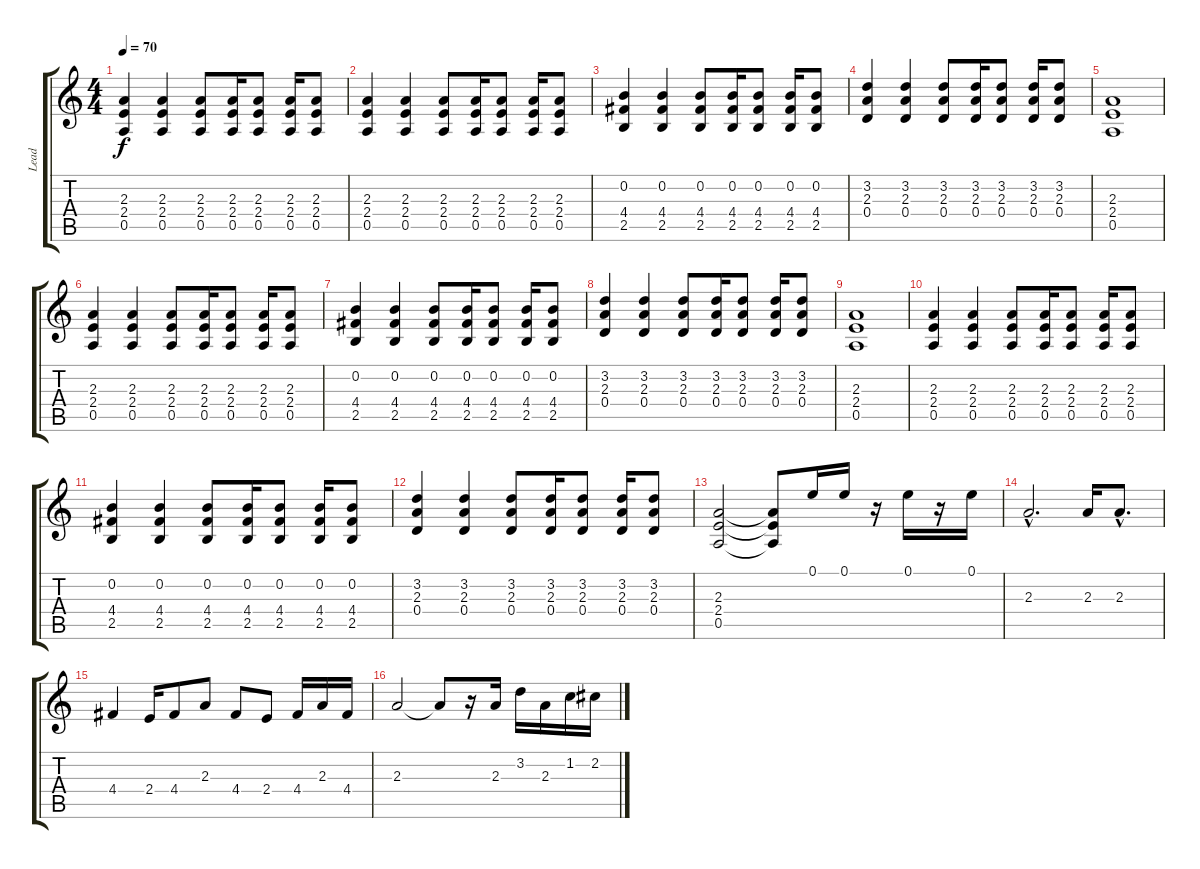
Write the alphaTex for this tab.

\track ("Lead" "Lead") {instrument distortionguitar}
\staff {score tabs}
\tuning (E4 B3 G3 D3 A2 E2) {hide}
\ts (4 4)
\tempo 70
\clef g2
\ks c
(2.3 2.4 0.5).4{dy f} (2.3 2.4 0.5).4 (2.3 2.4 0.5).8 (2.3 2.4 0.5).16 (2.3 2.4 0.5).8 (2.3 2.4 0.5).16 (2.3 2.4 0.5).8 |
(2.3 2.4 0.5).4 (2.3 2.4 0.5).4 (2.3 2.4 0.5).8 (2.3 2.4 0.5).16 (2.3 2.4 0.5).8 (2.3 2.4 0.5).16 (2.3 2.4 0.5).8 |
(0.2 4.4 2.5).4 (0.2 4.4 2.5).4 (0.2 4.4 2.5).8 (0.2 4.4 2.5).16 (0.2 4.4 2.5).8 (0.2 4.4 2.5).16 (0.2 4.4 2.5).8 |
(3.2 2.3 0.4).4 (3.2 2.3 0.4).4 (3.2 2.3 0.4).8 (3.2 2.3 0.4).16 (3.2 2.3 0.4).8 (3.2 2.3 0.4).16 (3.2 2.3 0.4).8 |
(2.3 2.4 0.5).1 |
(2.3 2.4 0.5).4 (2.3 2.4 0.5).4 (2.3 2.4 0.5).8 (2.3 2.4 0.5).16 (2.3 2.4 0.5).8 (2.3 2.4 0.5).16 (2.3 2.4 0.5).8 |
(0.2 4.4 2.5).4 (0.2 4.4 2.5).4 (0.2 4.4 2.5).8 (0.2 4.4 2.5).16 (0.2 4.4 2.5).8 (0.2 4.4 2.5).16 (0.2 4.4 2.5).8 |
(3.2 2.3 0.4).4 (3.2 2.3 0.4).4 (3.2 2.3 0.4).8 (3.2 2.3 0.4).16 (3.2 2.3 0.4).8 (3.2 2.3 0.4).16 (3.2 2.3 0.4).8 |
(2.3 2.4 0.5).1 |
(2.3 2.4 0.5).4 (2.3 2.4 0.5).4 (2.3 2.4 0.5).8 (2.3 2.4 0.5).16 (2.3 2.4 0.5).8 (2.3 2.4 0.5).16 (2.3 2.4 0.5).8 |
(0.2 4.4 2.5).4 (0.2 4.4 2.5).4 (0.2 4.4 2.5).8 (0.2 4.4 2.5).16 (0.2 4.4 2.5).8 (0.2 4.4 2.5).16 (0.2 4.4 2.5).8 |
(3.2 2.3 0.4).4 (3.2 2.3 0.4).4 (3.2 2.3 0.4).8 (3.2 2.3 0.4).16 (3.2 2.3 0.4).8 (3.2 2.3 0.4).16 (3.2 2.3 0.4).8 |
(2.3 2.4 0.5).2 (2.3{t} 2.4{t} 0.5{t}).8 0.1.16 0.1.16 r.16 0.1.16 r.16 0.1.16 |
2.3{hac}.2{d} 2.3.16 2.3{hac}.8{d} |
4.4.4 2.4.16 4.4.8 2.3.8 4.4.8 2.4.8 4.4.16 2.3.16 4.4.16 |
2.3.2 2.3{t}.8 r.16 2.3.16 3.2.16 2.3.16 1.2.16 2.2.16
